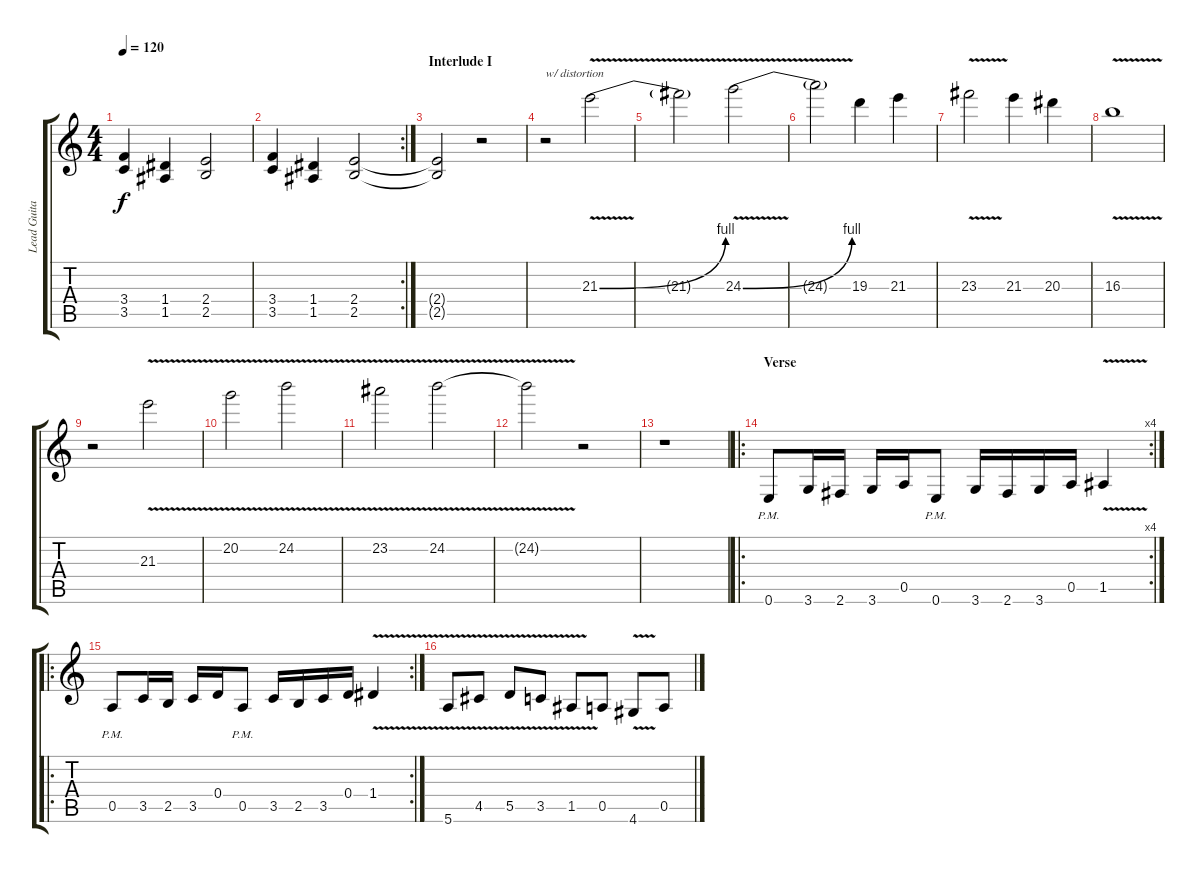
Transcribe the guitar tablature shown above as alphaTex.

\track ("Lead Guitar" "Lead Guita") {instrument acousticguitarnylon}
\staff {score tabs}
\tuning (E4 B3 G3 D3 A2 E2) {hide}
\ts (4 4)
\tempo 120
\clef g2
\ks c
(3.4 3.5).4{dy f} (1.4 1.5).4 (2.4 2.5).2 |
\rc 2
(3.4 3.5).4 (1.4 1.5).4 (2.4 2.5).2 |
\section ("" "Interlude I")
(2.4{t} 2.5{t}).2 r.2 |
r.2{txt "w/ distortion" instrument distortionguitar} 21.3{be (bend 0 0 60 4) v}.2 |
21.3{t}.2 24.3{be (bend 0 0 60 4) v}.2 |
24.3{t}.2 19.3.4 21.3.4 |
23.3{v}.2 21.3.4 20.3.4 |
16.3{v}.1 |
r.2 21.3{v}.2 |
20.2{v}.2 24.2{v}.2 |
23.2{v}.2 24.2{v}.2 |
24.2{t}.2 r.2 |
r.1 |
\ro
\rc 4
\section ("" "Verse")
0.6{pm}.8 3.6.16 2.6.16 3.6.16 0.5.16 0.6{pm}.8 3.6.16 2.6.16 3.6.16 0.5.16 1.5{v}.4 |
\ro
\rc 2
0.5{pm}.8 3.5.16 2.5.16 3.5.16 0.4.16 0.5{pm}.8 3.5.16 2.5.16 3.5.16 0.4.16 1.4{v}.4 |
5.6{v}.8 4.5{v}.8 5.5{v}.8 3.5{v}.8 1.5{v}.8 0.5.8 4.6{v}.8 0.5.8
